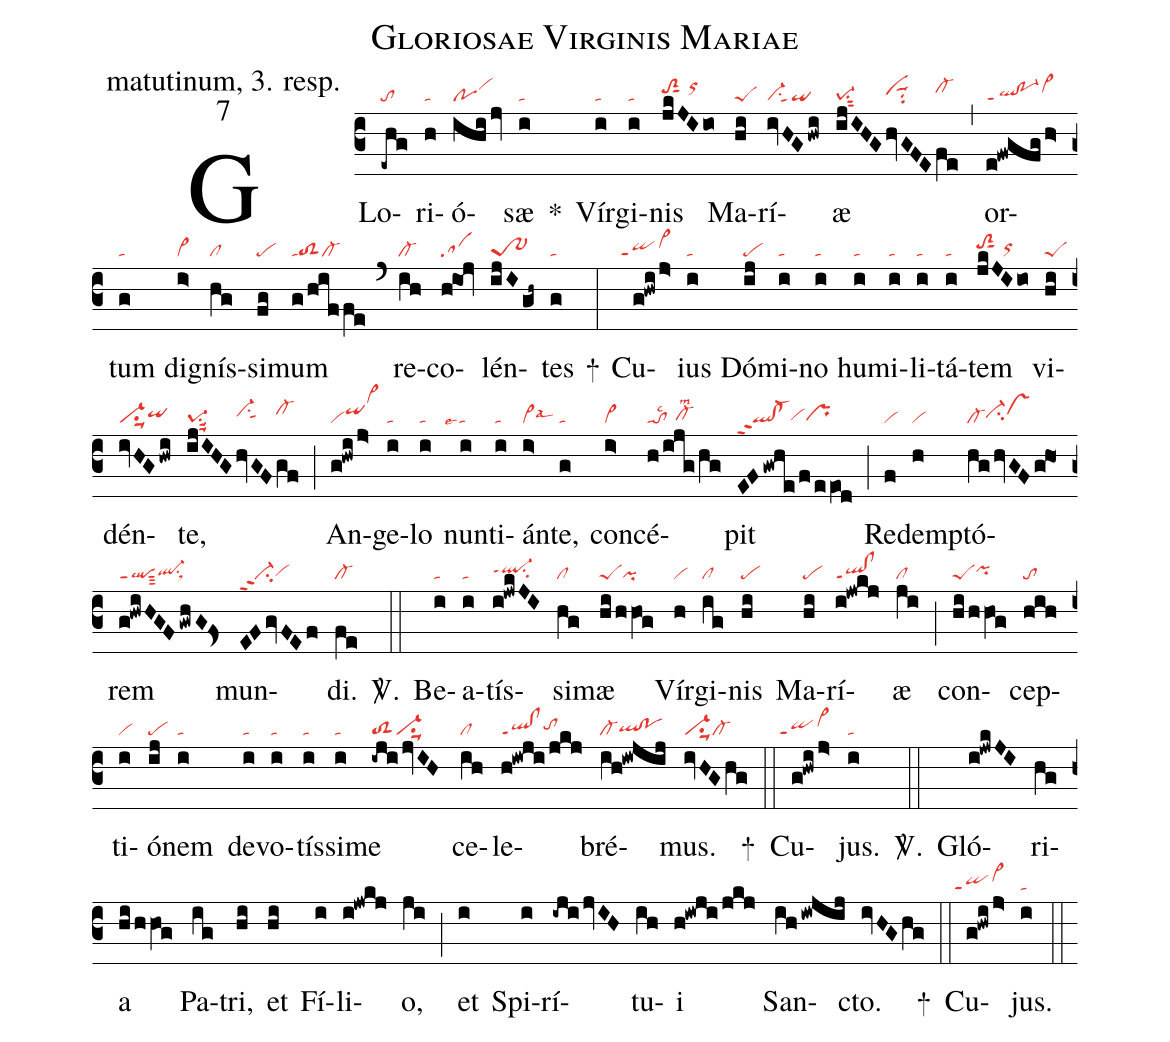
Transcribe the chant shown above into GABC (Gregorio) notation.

name: Gloriosae Virginis Mariae;
office-part: matutinum, 3. resp.;
mode: 7;
nabc-lines: 1;
%%
(c3)
GLo(-ehg|to)ri(h|ta)ó(ihijv|povihj)sæ(i|ta) *()
Vír(i|ta)gi(i|ta)nis(jkJIio|toS2hisut1//orhj) Ma(hi|peS)rí(ivHGhwi|vi-su1sut1qi)æ(ijIHG|pe-1su1sut2|hvGFE|vihhsuu1su2|fe|cl-hi) (,)
or(e!fwgfg/h>|ql!po-1ppt1vi>hi)tum(g|ta) dig(i>|vi>)nís(hg|cl)si(fg|pe)mum(g/hif/fe|tatoS2cl-) (`)
re(ih|cl-)co(hiOj|sa)lén(ijIgh~|tr-~1)tes(g|ta) +(:)
Cu(g!hwi/j>|```qippt1vi>hi)ius(i|ta) Dó(ij|pe)mi(i|ta)no(i|ta) hu(i|ta)mi(i|ta)li(i|ta)tá(i|ta)tem(jkJIio|toS2hisut1//orhh) vi(hi|peS)dén(ivHGhwi|vi-su1suu1qihh)te,(ijIHG|pe-1su1suu2|hvGF|vi-hhsu1sut1|gf|cl-hi) (;)
An(g!hwi/j>|viqihivi>hm)ge(i|ta)lo(i|ta) nun(i|````talse4)ti(i|ta)án(i>|vi>lsal6)te,(g|ta) con(i>|vi>)cé(h/ijg/hg|tatolsc2//cl-hglsm2)pit(EFgwhe/f/eeOd|ql!cl-ppt2vihgprhg) (;)
Re(f|vi)dem(h|vi)ptó(hghvGFg!ho1|cl-ci-hhvshi)rem(g!hwiHGFgwhG!fs<|qlppt1sut3ql-hgsu1sux1) mun(EFgvFEf|vi-ppt2su2vihg)di.(fe|cl-) <sp>V/</sp>.(::)
Be(i|ta)a(i|ta)tís(i!jwkJI|ql-hhppt1su2)si(hg|cl)mæ(hi/hhOg|peSpi) Vír(h|vi)gi(ig|cl)nis(hi|pe) Ma(hi|pe)rí(i!jwkj|ql!clppt1)æ(ji|cl) (;)
con(hi/hhOg|peSpihh)cep(hih|to)ti(i|vi)ó(ij|pe)nem(i|ta) de(i|ta)vo(i|ta)tís(i|ta)si(i|ta)me(-ijijvIH|toS2vi-su1suu1) ce(ih|cl)le(h!iwji/jkj|ql!clppt1tohh)bré(ih!iwjij|cl-qlhg!pohg)mus.(ivHGhg|vi-su1suu1cl-) +(::)
Cu(g!hwi/j>|```qippt1vi>hi)jus.(i|ta) <sp>V/</sp>.(::)
Gló(i!jwkJI)ri(hg)a(hi/hhOg) Pa(ig)tri,(hi) et(hi) Fí(i)li(i!jwkj)o,(ji) (;)
et(i) Spi(i)rí(-ijijvIH)tu(ih)i(h!iwji/jkj) San(ihiwjij)cto.(ivHGhg) +(::)
Cu(g!hwi/j>|```qippt1vi>hi)jus.(i|ta) (::)
